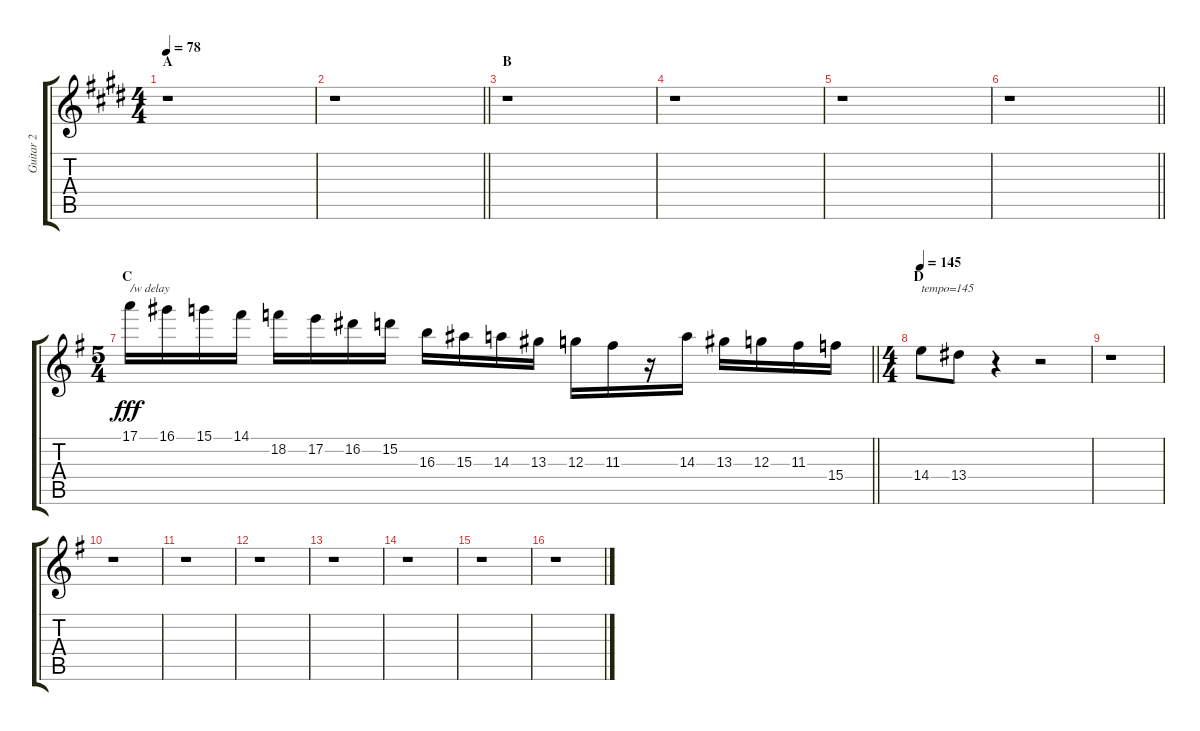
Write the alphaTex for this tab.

\track ("Guitar 2" "Guitar 2") {instrument electricguitarclean}
\staff {score tabs}
\tuning (E4 B3 G3 D3 A2 E2) {hide}
\ts (4 4)
\section ("" "A")
\tempo 78
\clef g2
\ks e
r.1{dy fff instrument electricguitarclean} |
\barLineRight lightlight
r.1 |
\section ("" "B")
r.1 |
r.1 |
r.1 |
\barLineRight lightlight
r.1 |
\ts (5 4)
\section ("" "C")
\barLineRight lightlight
\ks g
17.1.16{txt "/w delay"} 16.1.16 15.1.16 14.1.16 18.2.16 17.2.16 16.2.16 15.2.16 16.3.16 15.3.16 14.3.16 13.3.16 12.3.16 11.3.16 r.16 14.3.16 13.3.16 12.3.16 11.3.16 15.4.16 |
\ts (4 4)
\section ("" "D")
\tempo 145
14.4.8{txt "tempo=145"} 13.4.8 r.4 r.2 |
r.1 |
r.1 |
r.1 |
r.1 |
r.1 |
r.1 |
r.1 |
r.1
